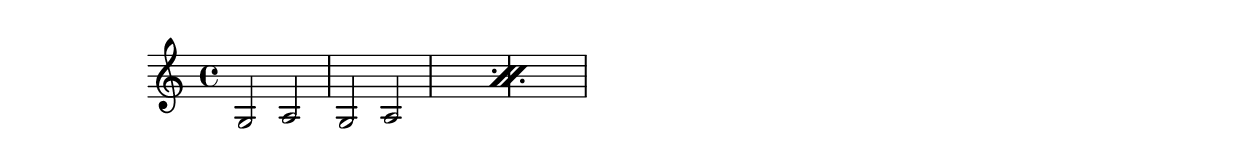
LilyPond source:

\version "2.1.22"


\header {
texidoc = "Percent repeats are not skipped, even when @code{skipBars} is set."
}

    \paper { raggedright= ##t }

\score {
     \context Staff <<
	\set Score.skipBars = ##t
	\notes {
	\repeat "percent" 2 { g2 a g a }
	}
     >>
}

